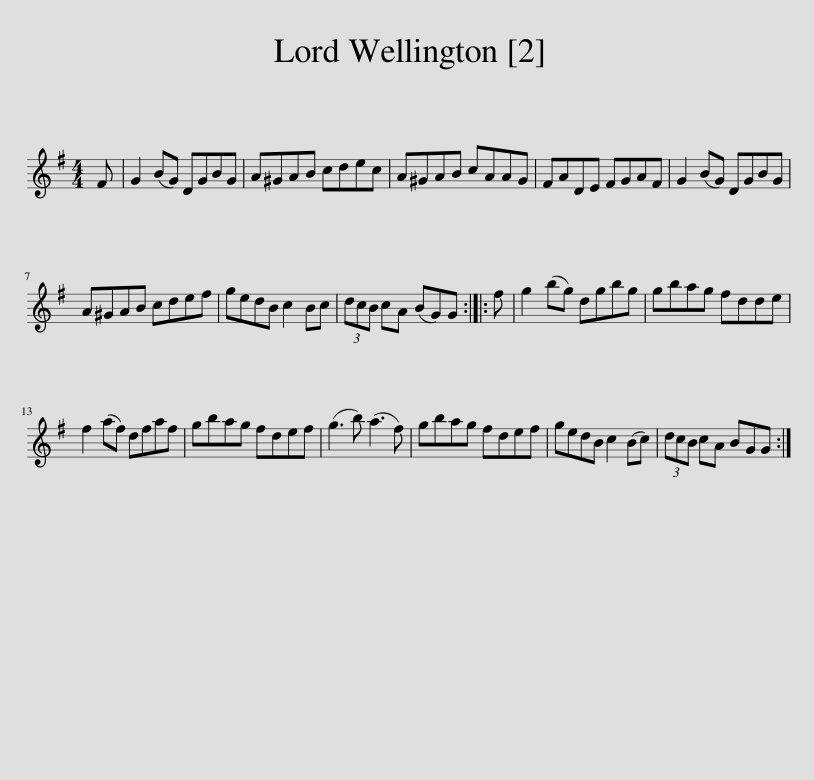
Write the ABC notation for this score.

X:1
L:1/8
M:4/4
I:linebreak $
K:G
V:1 treble
V:1
 F | G2 (BG) DGBG | A^GAB cdec | A^GAB cAAG | FADE FGAF | %5
 G2 (BG) DGBG |$ A^GAB cdef | gedB c2 Bc | (3dcB cA (BG)G :: f | %10
 g2 (bg) dgbg | gbag fdde |$ f2 (af) dfaf | gbag fdef | (g3 b) (a3 f) | %15
 gbag fdef | gedB c2 (Bc) | (3dcB cA BGG :| %18
